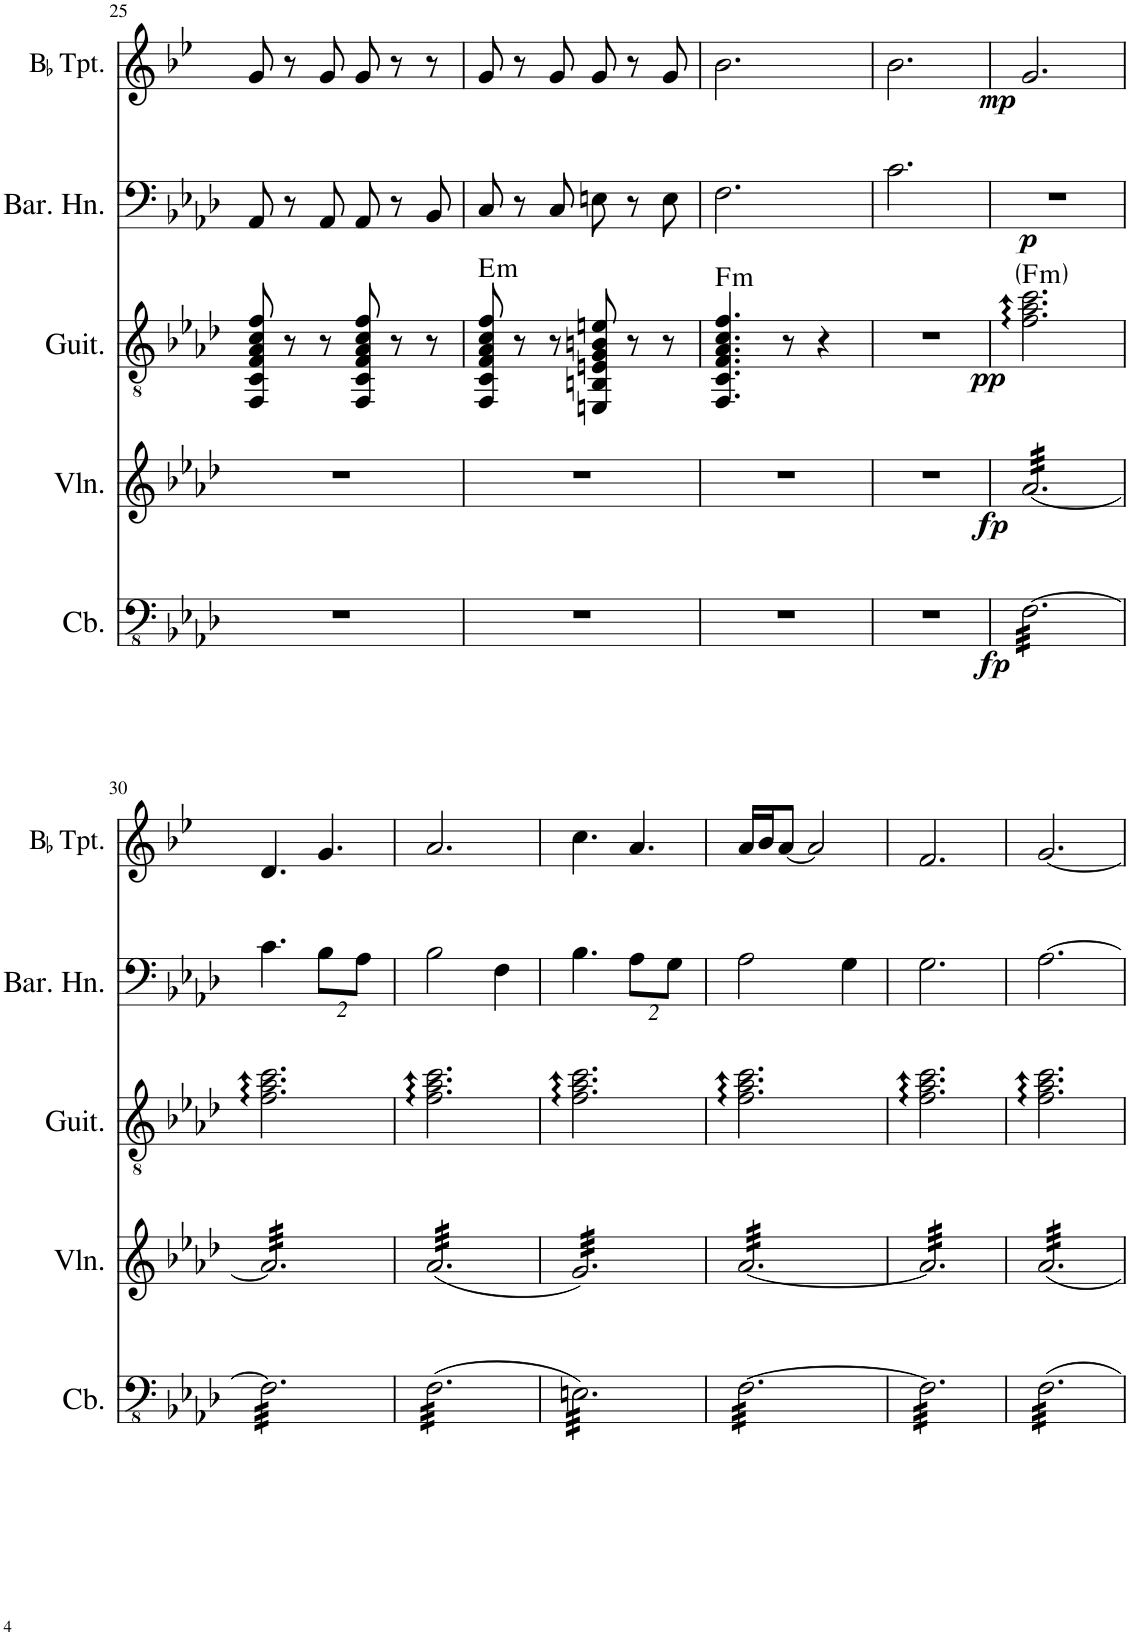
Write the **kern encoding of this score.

**kern	**dynam	**kern	**dynam	**kern	**dynam	**harte	**kern	**dynam	**kern	**dynam
*part5	*part5	*part4	*part4	*part3	*part3	*part3	*part2	*part2	*part1	*part1
*staff5	*staff5	*staff4	*staff4	*staff3	*staff3	*	*staff2	*staff2	*staff1	*staff1
*I"Double Bass	*	*I"Violin	*	*I"Guitar	*	*	*I"Baritone Horn	*	*I"BaccidentalFlat Trumpet	*
*	*	*I'Vln.	*	*I'Guit.	*	*	*I'Bar. Hn.	*	*I'BaccidentalFlat Tpt.	*
!!LO:PB:g=z
*clefFv4	*	*clefG2	*	*clefGv2	*	*	*clefF4	*	*clefG2	*
*Trd7c12	*	*	*	*	*	*	*Trd4c7	*	*Trd1c2	*
*k[b-e-a-d-]	*	*k[b-e-a-d-]	*	*k[b-e-a-d-]	*	*	*k[b-e-a-d-]	*	*k[b-e-]	*
*M6/8	*	*M6/8	*	*M6/8	*	*	*M6/8	*	*M6/8	*
=25	=25	=25	=25	=25	=25	=25	=25	=25	=25	=25
2.r	.	2.r	.	8FF/ 8C/ 8F/ 8A-/ 8c/ 8f/	.	.	8AA-/	.	8g/	.
.	.	.	.	8r	.	.	8r	.	8r	.
.	.	.	.	8r	.	.	8AA-/	.	8g/	.
.	.	.	.	8FF/ 8C/ 8F/ 8A-/ 8c/ 8f/	.	.	8AA-/	.	8g/	.
.	.	.	.	8r	.	.	8r	.	8r	.
.	.	.	.	8r	.	.	8BB-/	.	8r	.
=26	=26	=26	=26	=26	=26	=26	=26	=26	=26	=26
!	!	!	!	!	!	!LO:H:kt=m	!	!	!	!
2.r	.	2.r	.	8FF/ 8C/ 8F/ 8A-/ 8c/ 8f/	.	E:min	8C/	.	8g/	.
.	.	.	.	8r	.	.	8r	.	8r	.
.	.	.	.	8r	.	.	8C/	.	8g/	.
.	.	.	.	8EEn/ 8BBn/ 8En/ 8G/ 8Bn/ 8en/	.	.	8En\	.	8g/	.
.	.	.	.	8r	.	.	8r	.	8r	.
.	.	.	.	8r	.	.	8E\	.	8g/	.
=27	=27	=27	=27	=27	=27	=27	=27	=27	=27	=27
!	!	!	!	!	!	!LO:H:kt=m	!	!	!	!
2.r	.	2.r	.	4.FF/ 4.C/ 4.F/ 4.A-/ 4.c/ 4.f/	.	F:min	2.F\	.	2.b-\	.
.	.	.	.	8r	.	.	.	.	.	.
.	.	.	.	4r	.	.	.	.	.	.
=28	=28	=28	=28	=28	=28	=28	=28	=28	=28	=28
2.r	.	2.r	.	2.r	.	.	2.c\	.	2.b-\	.
=29	=29	=29	=29	=29	=29	=29	=29	=29	=29	=29
!	!LO:DY:b	!	!LO:DY:b	!	!LO:DY:b	!LO:H:kt=m	!	!LO:DY:b	!	!LO:DY:b
*tremolo	*	*	*	*	*	*	*	*	*	*
*	*	*tremolo	*	*	*	*	*	*	*	*
[32FF\LLL	fp	[32a-/LLL	fp	2.f\ 2.a-\ 2.cc\	pp	F:min	2.r	p	2.g/	mp
32FF\	.	32a-/	.	.	.	.	.	.	.	.
32FF\	.	32a-/	.	.	.	.	.	.	.	.
32FF\	.	32a-/	.	.	.	.	.	.	.	.
32FF\	.	32a-/	.	.	.	.	.	.	.	.
32FF\	.	32a-/	.	.	.	.	.	.	.	.
32FF\	.	32a-/	.	.	.	.	.	.	.	.
32FF\	.	32a-/	.	.	.	.	.	.	.	.
32FF\	.	32a-/	.	.	.	.	.	.	.	.
32FF\	.	32a-/	.	.	.	.	.	.	.	.
32FF\	.	32a-/	.	.	.	.	.	.	.	.
32FF\	.	32a-/	.	.	.	.	.	.	.	.
32FF\	.	32a-/	.	.	.	.	.	.	.	.
32FF\	.	32a-/	.	.	.	.	.	.	.	.
32FF\	.	32a-/	.	.	.	.	.	.	.	.
32FF\	.	32a-/	.	.	.	.	.	.	.	.
32FF\	.	32a-/	.	.	.	.	.	.	.	.
32FF\	.	32a-/	.	.	.	.	.	.	.	.
32FF\	.	32a-/	.	.	.	.	.	.	.	.
32FF\	.	32a-/	.	.	.	.	.	.	.	.
32FF\	.	32a-/	.	.	.	.	.	.	.	.
32FF\	.	32a-/	.	.	.	.	.	.	.	.
32FF\	.	32a-/	.	.	.	.	.	.	.	.
32FF\JJJ	.	32a-/JJJ	.	.	.	.	.	.	.	.
!!LO:LB:g=z
=30	=30	=30	=30	=30	=30	=30	=30	=30	=30	=30
32FF\]LLL	.	32a-/]LLL	.	2.f\ 2.a-\ 2.cc\	.	.	4.c\	.	4.d/	.
32FF\	.	32a-/	.	.	.	.	.	.	.	.
32FF\	.	32a-/	.	.	.	.	.	.	.	.
32FF\	.	32a-/	.	.	.	.	.	.	.	.
32FF\	.	32a-/	.	.	.	.	.	.	.	.
32FF\	.	32a-/	.	.	.	.	.	.	.	.
32FF\	.	32a-/	.	.	.	.	.	.	.	.
32FF\	.	32a-/	.	.	.	.	.	.	.	.
32FF\	.	32a-/	.	.	.	.	.	.	.	.
32FF\	.	32a-/	.	.	.	.	.	.	.	.
32FF\	.	32a-/	.	.	.	.	.	.	.	.
32FF\	.	32a-/	.	.	.	.	.	.	.	.
*	*	*	*	*	*	*	*Xbrackettup	*	*	*
32FF\	.	32a-/	.	.	.	.	16%3B-\L	.	4.g/	.
32FF\	.	32a-/	.	.	.	.	.	.	.	.
32FF\	.	32a-/	.	.	.	.	.	.	.	.
32FF\	.	32a-/	.	.	.	.	.	.	.	.
32FF\	.	32a-/	.	.	.	.	.	.	.	.
32FF\	.	32a-/	.	.	.	.	.	.	.	.
32FF\	.	32a-/	.	.	.	.	16%3A-\J	.	.	.
32FF\	.	32a-/	.	.	.	.	.	.	.	.
32FF\	.	32a-/	.	.	.	.	.	.	.	.
32FF\	.	32a-/	.	.	.	.	.	.	.	.
32FF\	.	32a-/	.	.	.	.	.	.	.	.
32FF\JJJ	.	32a-/JJJ	.	.	.	.	.	.	.	.
=31	=31	=31	=31	=31	=31	=31	=31	=31	=31	=31
(32FF\LLL	.	(32a-/LLL	.	2.f\ 2.a-\ 2.cc\	.	.	2B-\	.	2.a/	.
(32FF\	.	(32a-/	.	.	.	.	.	.	.	.
(32FF\	.	(32a-/	.	.	.	.	.	.	.	.
(32FF\	.	(32a-/	.	.	.	.	.	.	.	.
(32FF\	.	(32a-/	.	.	.	.	.	.	.	.
(32FF\	.	(32a-/	.	.	.	.	.	.	.	.
(32FF\	.	(32a-/	.	.	.	.	.	.	.	.
(32FF\	.	(32a-/	.	.	.	.	.	.	.	.
(32FF\	.	(32a-/	.	.	.	.	.	.	.	.
(32FF\	.	(32a-/	.	.	.	.	.	.	.	.
(32FF\	.	(32a-/	.	.	.	.	.	.	.	.
(32FF\	.	(32a-/	.	.	.	.	.	.	.	.
(32FF\	.	(32a-/	.	.	.	.	.	.	.	.
(32FF\	.	(32a-/	.	.	.	.	.	.	.	.
(32FF\	.	(32a-/	.	.	.	.	.	.	.	.
(32FF\	.	(32a-/	.	.	.	.	.	.	.	.
(32FF\	.	(32a-/	.	.	.	.	4F\	.	.	.
(32FF\	.	(32a-/	.	.	.	.	.	.	.	.
(32FF\	.	(32a-/	.	.	.	.	.	.	.	.
(32FF\	.	(32a-/	.	.	.	.	.	.	.	.
(32FF\	.	(32a-/	.	.	.	.	.	.	.	.
(32FF\	.	(32a-/	.	.	.	.	.	.	.	.
(32FF\	.	(32a-/	.	.	.	.	.	.	.	.
(32FF\JJJ	.	(32a-/JJJ	.	.	.	.	.	.	.	.
=32	=32	=32	=32	=32	=32	=32	=32	=32	=32	=32
32EEn\)LLL	.	32g/)LLL	.	2.f\ 2.a-\ 2.cc\	.	.	4.B-\	.	4.cc\	.
32EEn\)	.	32g/)	.	.	.	.	.	.	.	.
32EEn\)	.	32g/)	.	.	.	.	.	.	.	.
32EEn\)	.	32g/)	.	.	.	.	.	.	.	.
32EEn\)	.	32g/)	.	.	.	.	.	.	.	.
32EEn\)	.	32g/)	.	.	.	.	.	.	.	.
32EEn\)	.	32g/)	.	.	.	.	.	.	.	.
32EEn\)	.	32g/)	.	.	.	.	.	.	.	.
32EEn\)	.	32g/)	.	.	.	.	.	.	.	.
32EEn\)	.	32g/)	.	.	.	.	.	.	.	.
32EEn\)	.	32g/)	.	.	.	.	.	.	.	.
32EEn\)	.	32g/)	.	.	.	.	.	.	.	.
32EEn\)	.	32g/)	.	.	.	.	16%3A-\L	.	4.a/	.
32EEn\)	.	32g/)	.	.	.	.	.	.	.	.
32EEn\)	.	32g/)	.	.	.	.	.	.	.	.
32EEn\)	.	32g/)	.	.	.	.	.	.	.	.
32EEn\)	.	32g/)	.	.	.	.	.	.	.	.
32EEn\)	.	32g/)	.	.	.	.	.	.	.	.
32EEn\)	.	32g/)	.	.	.	.	16%3G\J	.	.	.
32EEn\)	.	32g/)	.	.	.	.	.	.	.	.
32EEn\)	.	32g/)	.	.	.	.	.	.	.	.
32EEn\)	.	32g/)	.	.	.	.	.	.	.	.
32EEn\)	.	32g/)	.	.	.	.	.	.	.	.
32EEn\)JJJ	.	32g/)JJJ	.	.	.	.	.	.	.	.
=33	=33	=33	=33	=33	=33	=33	=33	=33	=33	=33
[32FF\LLL	.	[32a-/LLL	.	2.f\ 2.a-\ 2.cc\	.	.	2A-\	.	16a/LL	.
32FF\	.	32a-/	.	.	.	.	.	.	.	.
32FF\	.	32a-/	.	.	.	.	.	.	16b-/J	.
32FF\	.	32a-/	.	.	.	.	.	.	.	.
32FF\	.	32a-/	.	.	.	.	.	.	[8a/J	.
32FF\	.	32a-/	.	.	.	.	.	.	.	.
32FF\	.	32a-/	.	.	.	.	.	.	.	.
32FF\	.	32a-/	.	.	.	.	.	.	.	.
32FF\	.	32a-/	.	.	.	.	.	.	2a/]	.
32FF\	.	32a-/	.	.	.	.	.	.	.	.
32FF\	.	32a-/	.	.	.	.	.	.	.	.
32FF\	.	32a-/	.	.	.	.	.	.	.	.
32FF\	.	32a-/	.	.	.	.	.	.	.	.
32FF\	.	32a-/	.	.	.	.	.	.	.	.
32FF\	.	32a-/	.	.	.	.	.	.	.	.
32FF\	.	32a-/	.	.	.	.	.	.	.	.
32FF\	.	32a-/	.	.	.	.	4G\	.	.	.
32FF\	.	32a-/	.	.	.	.	.	.	.	.
32FF\	.	32a-/	.	.	.	.	.	.	.	.
32FF\	.	32a-/	.	.	.	.	.	.	.	.
32FF\	.	32a-/	.	.	.	.	.	.	.	.
32FF\	.	32a-/	.	.	.	.	.	.	.	.
32FF\	.	32a-/	.	.	.	.	.	.	.	.
32FF\JJJ	.	32a-/JJJ	.	.	.	.	.	.	.	.
=34	=34	=34	=34	=34	=34	=34	=34	=34	=34	=34
32FF\]LLL	.	32a-/]LLL	.	2.f\ 2.a-\ 2.cc\	.	.	2.G\	.	2.f/	.
32FF\	.	32a-/	.	.	.	.	.	.	.	.
32FF\	.	32a-/	.	.	.	.	.	.	.	.
32FF\	.	32a-/	.	.	.	.	.	.	.	.
32FF\	.	32a-/	.	.	.	.	.	.	.	.
32FF\	.	32a-/	.	.	.	.	.	.	.	.
32FF\	.	32a-/	.	.	.	.	.	.	.	.
32FF\	.	32a-/	.	.	.	.	.	.	.	.
32FF\	.	32a-/	.	.	.	.	.	.	.	.
32FF\	.	32a-/	.	.	.	.	.	.	.	.
32FF\	.	32a-/	.	.	.	.	.	.	.	.
32FF\	.	32a-/	.	.	.	.	.	.	.	.
32FF\	.	32a-/	.	.	.	.	.	.	.	.
32FF\	.	32a-/	.	.	.	.	.	.	.	.
32FF\	.	32a-/	.	.	.	.	.	.	.	.
32FF\	.	32a-/	.	.	.	.	.	.	.	.
32FF\	.	32a-/	.	.	.	.	.	.	.	.
32FF\	.	32a-/	.	.	.	.	.	.	.	.
32FF\	.	32a-/	.	.	.	.	.	.	.	.
32FF\	.	32a-/	.	.	.	.	.	.	.	.
32FF\	.	32a-/	.	.	.	.	.	.	.	.
32FF\	.	32a-/	.	.	.	.	.	.	.	.
32FF\	.	32a-/	.	.	.	.	.	.	.	.
32FF\JJJ	.	32a-/JJJ	.	.	.	.	.	.	.	.
=35	=35	=35	=35	=35	=35	=35	=35	=35	=35	=35
32FF\LLL	.	32a-/LLL	.	2.f\ 2.a-\ 2.cc\	.	.	[2.A-\	.	[2.g/	.
32FF\	.	32a-/	.	.	.	.	.	.	.	.
32FF\	.	32a-/	.	.	.	.	.	.	.	.
32FF\	.	32a-/	.	.	.	.	.	.	.	.
32FF\	.	32a-/	.	.	.	.	.	.	.	.
32FF\	.	32a-/	.	.	.	.	.	.	.	.
32FF\	.	32a-/	.	.	.	.	.	.	.	.
32FF\	.	32a-/	.	.	.	.	.	.	.	.
32FF\	.	32a-/	.	.	.	.	.	.	.	.
32FF\	.	32a-/	.	.	.	.	.	.	.	.
32FF\	.	32a-/	.	.	.	.	.	.	.	.
32FF\	.	32a-/	.	.	.	.	.	.	.	.
32FF\	.	32a-/	.	.	.	.	.	.	.	.
32FF\	.	32a-/	.	.	.	.	.	.	.	.
32FF\	.	32a-/	.	.	.	.	.	.	.	.
32FF\	.	32a-/	.	.	.	.	.	.	.	.
32FF\	.	32a-/	.	.	.	.	.	.	.	.
32FF\	.	32a-/	.	.	.	.	.	.	.	.
32FF\	.	32a-/	.	.	.	.	.	.	.	.
32FF\	.	32a-/	.	.	.	.	.	.	.	.
32FF\	.	32a-/	.	.	.	.	.	.	.	.
32FF\	.	32a-/	.	.	.	.	.	.	.	.
32FF\	.	32a-/	.	.	.	.	.	.	.	.
32FF\JJJ	.	32a-/JJJ	.	.	.	.	.	.	.	.
*	*	*Xtremolo	*	*	*	*	*	*	*	*
*Xtremolo	*	*	*	*	*	*	*	*	*	*
=	=	=	=	=	=	=	=	=	=	=
*-	*-	*-	*-	*-	*-	*-	*-	*-	*-	*-
